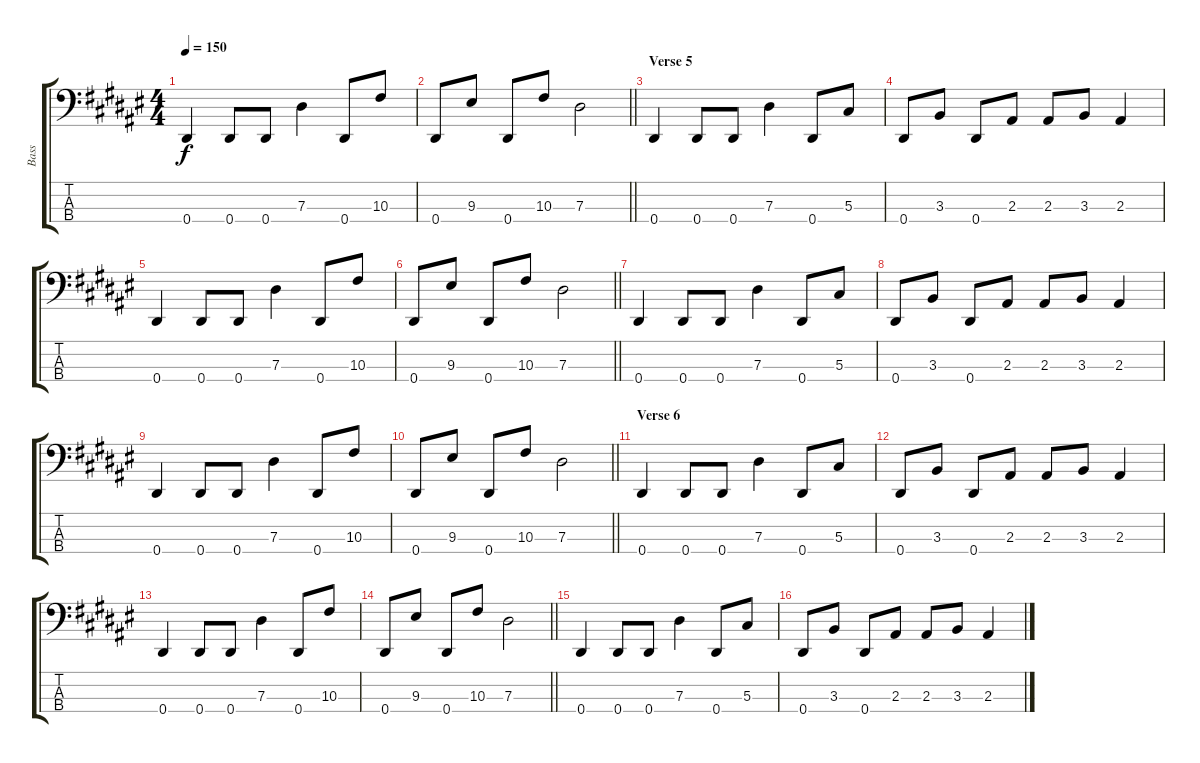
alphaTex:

\track ("Bass" "Bass") {instrument electricbasspick}
\staff {score tabs}
\tuning (Gb2 Db2 Ab1 Eb1) {hide}
\ts (4 4)
\tempo 150
\clef f4
\ks f#
0.4.4{dy f} 0.4.8 0.4.8 7.3.4 0.4.8 10.3.8 |
\barLineRight lightlight
0.4.8 9.3.8 0.4.8 10.3.8 7.3.2 |
\section ("" "Verse 5")
0.4.4 0.4.8 0.4.8 7.3.4 0.4.8 5.3.8 |
0.4.8 3.3.8 0.4.8 2.3.8 2.3.8 3.3.8 2.3.4 |
0.4.4 0.4.8 0.4.8 7.3.4 0.4.8 10.3.8 |
\barLineRight lightlight
0.4.8 9.3.8 0.4.8 10.3.8 7.3.2 |
0.4.4 0.4.8 0.4.8 7.3.4 0.4.8 5.3.8 |
0.4.8 3.3.8 0.4.8 2.3.8 2.3.8 3.3.8 2.3.4 |
0.4.4 0.4.8 0.4.8 7.3.4 0.4.8 10.3.8 |
\barLineRight lightlight
0.4.8 9.3.8 0.4.8 10.3.8 7.3.2 |
\section ("" "Verse 6")
0.4.4 0.4.8 0.4.8 7.3.4 0.4.8 5.3.8 |
0.4.8 3.3.8 0.4.8 2.3.8 2.3.8 3.3.8 2.3.4 |
0.4.4 0.4.8 0.4.8 7.3.4 0.4.8 10.3.8 |
\barLineRight lightlight
0.4.8 9.3.8 0.4.8 10.3.8 7.3.2 |
0.4.4 0.4.8 0.4.8 7.3.4 0.4.8 5.3.8 |
0.4.8 3.3.8 0.4.8 2.3.8 2.3.8 3.3.8 2.3.4
